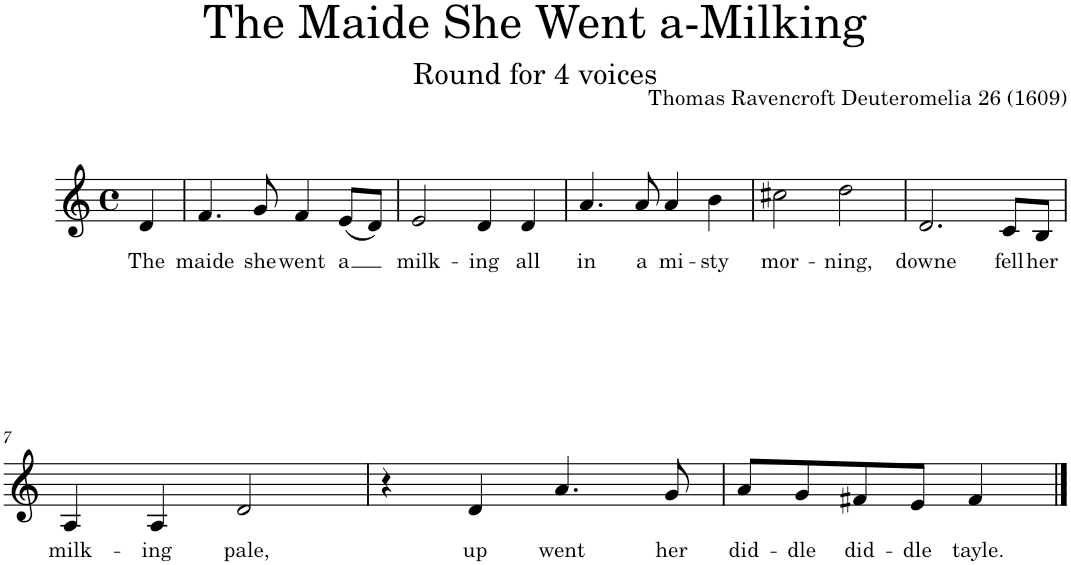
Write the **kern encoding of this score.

**kern	**text
*part1	*part1
*staff1	*staff1
*I"Voice	*
*I'Vo.	*
*clefG2	*
*k[]	*
*M4/4	*
*met(c)	*
=1	=1
!	!LO:LY:b
4d/	The
=2	=2
!	!LO:LY:b
4.f/	maide
!	!LO:LY:b
8g/	she
!	!LO:LY:b
4f/	went
!	!LO:LY:b
(8e/L	a
8d/J)	.
=3	=3
!	!LO:LY:b
2e/	milk-
!	!LO:LY:b
4d/	-ing
!	!LO:LY:b
4d/	all
=4	=4
!	!LO:LY:b
4.a/	in
!	!LO:LY:b
8a/	a
!	!LO:LY:b
4a/	mi-
!	!LO:LY:b
4b\	-sty
=5	=5
!	!LO:LY:b
2cc#X\	mor-
!	!LO:LY:b
2dd\	-ning,
=6	=6
!	!LO:LY:b
2.d/	downe
!	!LO:LY:b
8c/L	fell
!	!LO:LY:b
8B/J	her
!!LO:LB:g=z
=7	=7
!	!LO:LY:b
4A/	milk-
!	!LO:LY:b
4A/	-ing
!	!LO:LY:b
2d/	pale,
=8	=8
4r	.
!	!LO:LY:b
4d/	up
!	!LO:LY:b
4.a/	went
!	!LO:LY:b
8g/	her
=9	=9
!	!LO:LY:b
8a/L	did-
!	!LO:LY:b
8g/	-dle
!	!LO:LY:b
8f#X/	did-
!	!LO:LY:b
8e/J	-dle
!	!LO:LY:b
4f#/	tayle.
==	==
*-	*-
